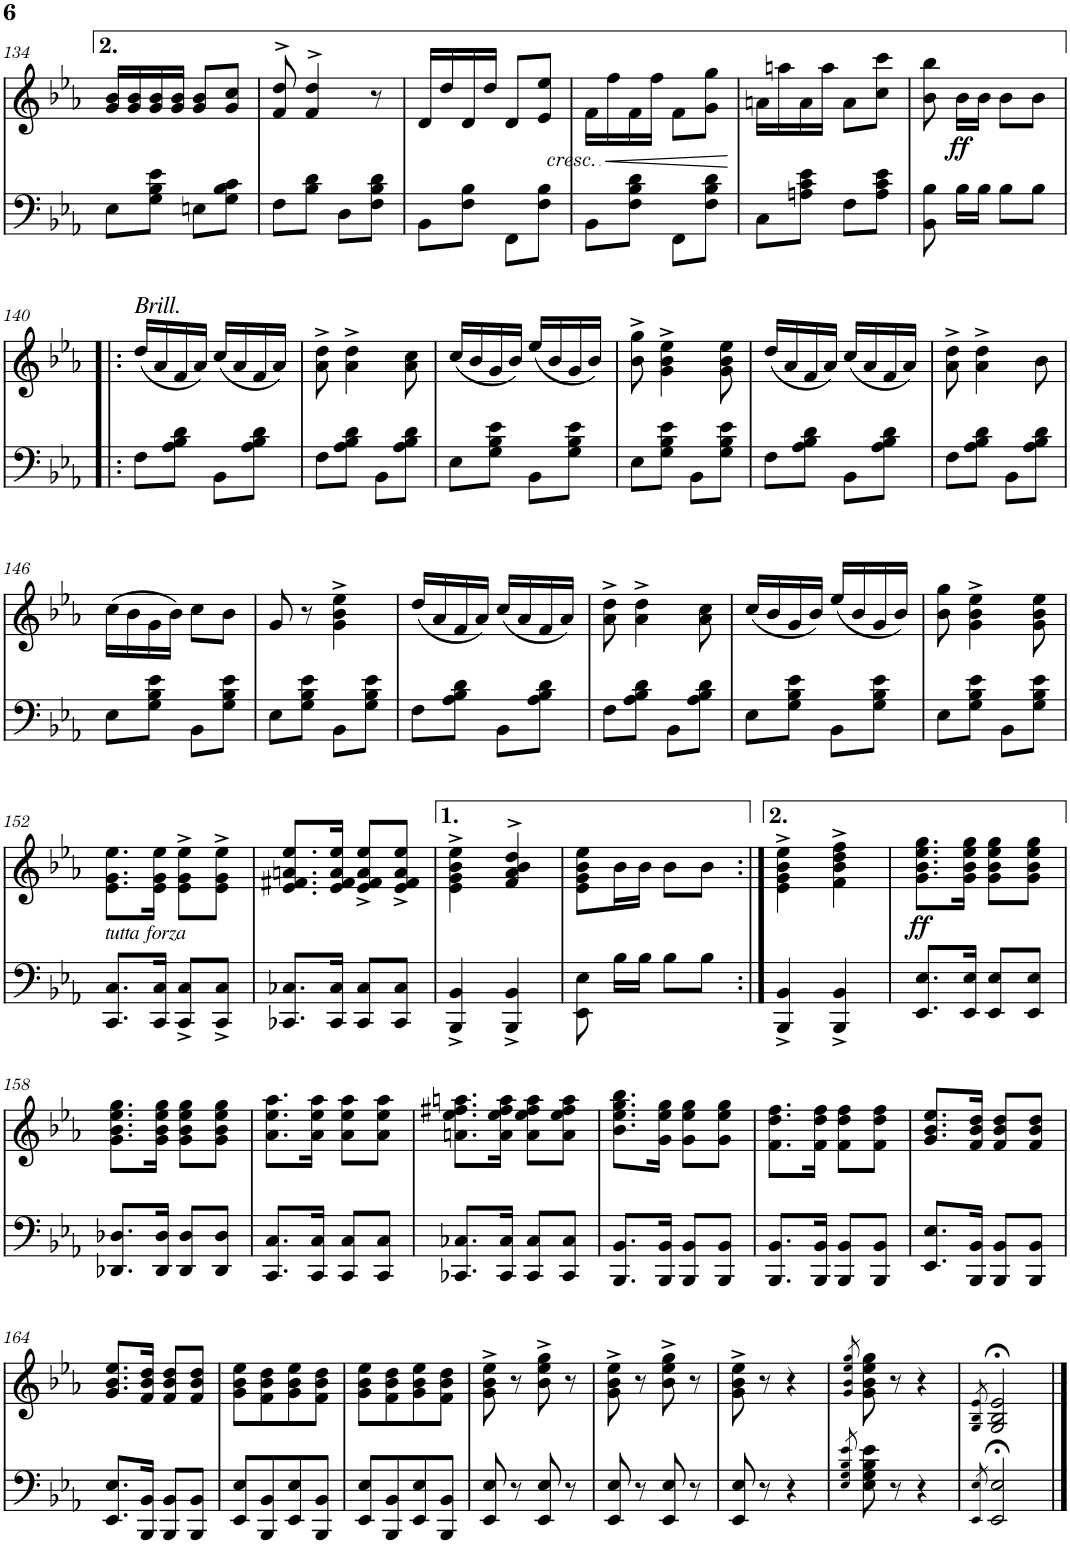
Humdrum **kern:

**kern	**kern	**dynam
*part2	*part1	*part1
*staff2	*staff1	*staff1
*I"Piano	*I"Piano	*
*I'Pno	*I'Pno	*
!!LO:PB:g=z
*clefF4	*clefG2	*
*k[b-e-a-]	*k[b-e-a-]	*
*E-:	*E-:	*
*M2/4	*M2/4	*
=134	=134	=134
8E-\L	16g/ 16b-/LL	.
.	16g/ 16b-/	.
8G\ 8B-\ 8e-\J	16g/ 16b-/	.
.	16g/ 16b-/JJ	.
8En\L	8g/ 8b-/L	.
8G\ 8B-\ 8c\J	8g/ 8cc/J	.
=135	=135	=135
8F\L	8f/^> 8dd/^>	.
8B-\ 8d\J	4f/^> 4dd/^>	.
8D\L	.	.
8F\ 8B-\ 8d\J	8r	.
=136	=136	=136
8BB-\L	16d/LL	.
.	16dd/	.
8F\ 8B-\J	16d/	.
.	16dd/JJ	.
8FF\L	8d/L	.
!	!LO:TX:b:i:t=cresc.	!
8F\ 8B-\J	8e-/ 8ee-/J	.
=137	=137	=137
8BB-\L	16f\LL	.
!	!	!LO:HP:b
.	16ff\	<
8F\ 8B-\ 8d\J	16f\	.
.	16ff\JJ	.
8FF\L	8f\L	.
8F\ 8B-\ 8d\J	8g\ 8gg\J	.
.	.	[
=138	=138	=138
8C\L	16an\LL	.
.	16aan\	.
8An\ 8c\ 8e-\J	16a\	.
.	16aa\JJ	.
8F\L	8a\L	.
8A\ 8c\ 8e-\J	8cc\ 8ccc\J	.
=139	=139	=139
8BB-\ 8B-\	8b-\ 8bb-\	.
!	!	!LO:DY:b
16B-\LL	16b-\LL	ff
16B-\JJ	16b-\JJ	.
8B-\L	8b-\L	.
8B-\J	8b-\J	.
!!LO:LB:g=z
=140!|:	=140!|:	=140!|:
!	!LO:TX:a:i:t=Brill.	!
8F\L	(16dd/LL	.
.	16a-/	.
8A-\ 8B-\ 8d\J	16f/	.
.	16a-/JJ)	.
8BB-\L	(16cc/LL	.
.	16a-/	.
8A-\ 8B-\ 8d\J	16f/	.
.	16a-/JJ)	.
=141	=141	=141
8F\L	8a-\^ 8dd\^	.
8A-\ 8B-\ 8d\J	4a-\^ 4dd\^	.
8BB-\L	.	.
8A-\ 8B-\ 8d\J	8a-\ 8cc\	.
=142	=142	=142
8E-\L	(16cc/LL	.
.	16b-/	.
8G\ 8B-\ 8e-\J	16g/	.
.	16b-/JJ)	.
8BB-\L	(16ee-/LL	.
.	16b-/	.
8G\ 8B-\ 8e-\J	16g/	.
.	16b-/JJ)	.
=143	=143	=143
8E-\L	8b-\^ 8gg\^	.
8G\ 8B-\ 8e-\J	4g\^ 4b-\^ 4ee-\^	.
8BB-\L	.	.
8G\ 8B-\ 8e-\J	8g\ 8b-\ 8ee-\	.
=144	=144	=144
8F\L	(16dd/LL	.
.	16a-/	.
8A-\ 8B-\ 8d\J	16f/	.
.	16a-/JJ)	.
8BB-\L	(16cc/LL	.
.	16a-/	.
8A-\ 8B-\ 8d\J	16f/	.
.	16a-/JJ)	.
=145	=145	=145
8F\L	8a-\^ 8dd\^	.
8A-\ 8B-\ 8d\J	4a-\^ 4dd\^	.
8BB-\L	.	.
8A-\ 8B-\ 8d\J	8b-\	.
!!LO:LB:g=z
=146	=146	=146
8E-\L	(16cc\LL	.
.	16b-\	.
8G\ 8B-\ 8e-\J	16g\	.
.	16b-\JJ)	.
8BB-\L	8cc\L	.
8G\ 8B-\ 8e-\J	8b-\J	.
=147	=147	=147
8E-\L	8g/	.
8G\ 8B-\ 8e-\J	8r	.
8BB-\L	4g\^ 4b-\^ 4ee-\^	.
8G\ 8B-\ 8e-\J	.	.
=148	=148	=148
8F\L	(16dd/LL	.
.	16a-/	.
8A-\ 8B-\ 8d\J	16f/	.
.	16a-/JJ)	.
8BB-\L	(16cc/LL	.
.	16a-/	.
8A-\ 8B-\ 8d\J	16f/	.
.	16a-/JJ)	.
=149	=149	=149
8F\L	8a-\^ 8dd\^	.
8A-\ 8B-\ 8d\J	4a-\^ 4dd\^	.
8BB-\L	.	.
8A-\ 8B-\ 8d\J	8a-\ 8cc\	.
=150	=150	=150
8E-\L	(16cc/LL	.
.	16b-/	.
8G\ 8B-\ 8e-\J	16g/	.
.	16b-/JJ)	.
8BB-\L	(16ee-/LL	.
.	16b-/	.
8G\ 8B-\ 8e-\J	16g/	.
.	16b-/JJ)	.
=151	=151	=151
8E-\L	8b-\ 8gg\	.
8G\ 8B-\ 8e-\J	4g\^ 4b-\^ 4ee-\^	.
8BB-\L	.	.
8G\ 8B-\ 8e-\J	8g\ 8b-\ 8ee-\	.
!!LO:LB:g=z
=152	=152	=152
!	!LO:TX:b:i:t=tutta forza	!
8.CC/ 8.C/L	8.e-\ 8.g\ 8.ee-\L	.
16CC/ 16C/Jk	16e-\ 16g\ 16ee-\Jk	.
8CC/^ 8C/^L	8e-\^ 8g\^ 8ee-\^L	.
8CC/^ 8C/^J	8e-\^ 8g\^ 8ee-\^J	.
=153	=153	=153
8.CC-X/ 8.C-X/L	8.e-/ 8.f#X/ 8.an/ 8.ee-/L	.
16CC-/ 16C-/Jk	16e-/ 16f#/ 16a/ 16ee-/Jk	.
8CC-/ 8C-/L	8e-/^ 8f#/^ 8a/^ 8ee-/^L	.
8CC-/ 8C-/J	8e-/^ 8f#/^ 8a/^ 8ee-/^J	.
=154	=154	=154
4BBB-/^ 4BB-/^	4e-\^ 4g\^ 4b-\^ 4ee-\^	.
4BBB-/^ 4BB-/^	4f/^> 4a-/^> 4b-/^> 4dd/^>	.
=155	=155	=155
8EE-\ 8E-\	8e-\ 8g\ 8b-\ 8ee-\L	.
16B-\LL	16b-\L	.
16B-\JJ	16b-\JJ	.
8B-\L	8b-\L	.
8B-\J	8b-\J	.
=156:|!	=156:|!	=156:|!
4BBB-/^ 4BB-/^	4e-\^ 4g\^ 4b-\^ 4ee-\^	.
4BBB-/^ 4BB-/^	4f\^ 4b-\^ 4dd\^ 4ff\^	.
=157	=157	=157
!	!	!LO:DY:b
8.EE-/ 8.E-/L	8.g\ 8.b-\ 8.ee-\ 8.gg\L	ff
16EE-/ 16E-/Jk	16g\ 16b-\ 16ee-\ 16gg\Jk	.
8EE-/ 8E-/L	8g\ 8b-\ 8ee-\ 8gg\L	.
8EE-/ 8E-/J	8g\ 8b-\ 8ee-\ 8gg\J	.
!!LO:LB:g=z
=158	=158	=158
8.DD-X/ 8.D-X/L	8.g\ 8.b-\ 8.ee-\ 8.gg\L	.
16DD-/ 16D-/Jk	16g\ 16b-\ 16ee-\ 16gg\Jk	.
8DD-/ 8D-/L	8g\ 8b-\ 8ee-\ 8gg\L	.
8DD-/ 8D-/J	8g\ 8b-\ 8ee-\ 8gg\J	.
=159	=159	=159
8.CC/ 8.C/L	8.a-\ 8.ee-\ 8.aa-\L	.
16CC/ 16C/Jk	16a-\ 16ee-\ 16aa-\Jk	.
8CC/ 8C/L	8a-\ 8ee-\ 8aa-\L	.
8CC/ 8C/J	8a-\ 8ee-\ 8aa-\J	.
=160	=160	=160
8.CC-X/ 8.C-X/L	8.an\ 8.ee-\ 8.ff#X\ 8.aan\L	.
16CC-/ 16C-/Jk	16a\ 16ee-\ 16ff#\ 16aa\Jk	.
8CC-/ 8C-/L	8a\ 8ee-\ 8ff#\ 8aa\L	.
8CC-/ 8C-/J	8a\ 8ee-\ 8ff#\ 8aa\J	.
=161	=161	=161
8.BBB-/ 8.BB-/L	8.b-\ 8.ee-\ 8.gg\ 8.bb-\L	.
16BBB-/ 16BB-/Jk	16g\ 16ee-\ 16gg\Jk	.
8BBB-/ 8BB-/L	8g\ 8ee-\ 8gg\L	.
8BBB-/ 8BB-/J	8g\ 8ee-\ 8gg\J	.
=162	=162	=162
8.BBB-/ 8.BB-/L	8.f\ 8.dd\ 8.ff\L	.
16BBB-/ 16BB-/Jk	16f\ 16dd\ 16ff\Jk	.
8BBB-/ 8BB-/L	8f\ 8dd\ 8ff\L	.
8BBB-/ 8BB-/J	8f\ 8dd\ 8ff\J	.
=163	=163	=163
8.EE-/ 8.E-/L	8.g/ 8.b-/ 8.ee-/L	.
16BBB-/ 16BB-/Jk	16f/ 16b-/ 16dd/Jk	.
8BBB-/ 8BB-/L	8f/ 8b-/ 8dd/L	.
8BBB-/ 8BB-/J	8f/ 8b-/ 8dd/J	.
!!LO:LB:g=z
=164	=164	=164
8.EE-/ 8.E-/L	8.g/ 8.b-/ 8.ee-/L	.
16BBB-/ 16BB-/Jk	16f/ 16b-/ 16dd/Jk	.
8BBB-/ 8BB-/L	8f/ 8b-/ 8dd/L	.
8BBB-/ 8BB-/J	8f/ 8b-/ 8dd/J	.
=165	=165	=165
8EE-/ 8E-/L	8g\ 8b-\ 8ee-\L	.
8BBB-/ 8BB-/	8f\ 8b-\ 8dd\	.
8EE-/ 8E-/	8g\ 8b-\ 8ee-\	.
8BBB-/ 8BB-/J	8f\ 8b-\ 8dd\J	.
=166	=166	=166
8EE-/ 8E-/L	8g\ 8b-\ 8ee-\L	.
8BBB-/ 8BB-/	8f\ 8b-\ 8dd\	.
8EE-/ 8E-/	8g\ 8b-\ 8ee-\	.
8BBB-/ 8BB-/J	8f\ 8b-\ 8dd\J	.
=167	=167	=167
8EE-/ 8E-/	8g\^ 8b-\^ 8ee-\^	.
8r	8r	.
8EE-/ 8E-/	8b-\^ 8ee-\^ 8gg\^	.
8r	8r	.
=168	=168	=168
8EE-/ 8E-/	8g\^ 8b-\^ 8ee-\^	.
8r	8r	.
8EE-/ 8E-/	8b-\^ 8ee-\^ 8gg\^	.
8r	8r	.
=169	=169	=169
8EE-/ 8E-/	8g\^ 8b-\^ 8ee-\^	.
8r	8r	.
4r	4r	.
=170	=170	=170
8qE-/ 8qG/ 8qB-/ 8qe-/	8qg/ 8qb-/ 8qee-/ 8qgg/	.
8E-\ 8G\ 8B-\ 8e-\	8g\ 8b-\ 8ee-\ 8gg\	.
8r	8r	.
4r	4r	.
=171	=171	=171
8qEE-/ 8qE-/	8qG/ 8qB-/ 8qe-/	.
2EE-/;< 2E-/;<	2G/;< 2B-/;< 2e-/;<	.
==	==	==
*-	*-	*-
